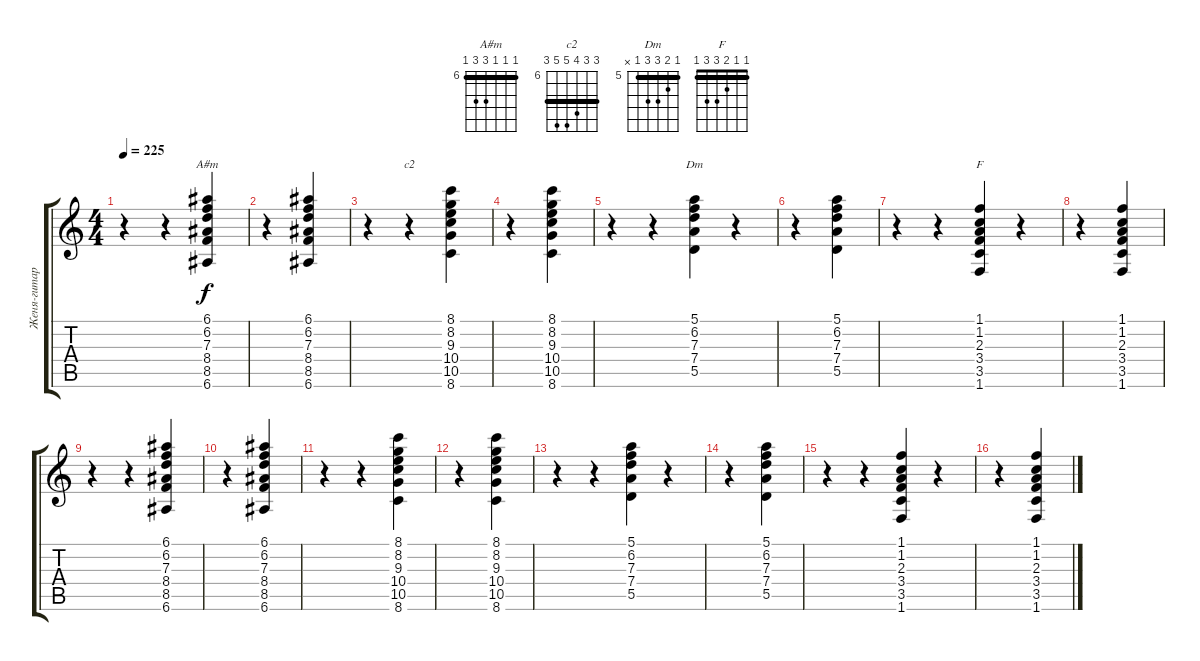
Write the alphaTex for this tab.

\track ("Женя-гитара" "Женя-гитар") {instrument acousticguitarsteel}
\staff {score tabs}
\tuning (E4 B3 G3 D3 A2 E2) {hide}
\chord ("A#m" 6 6 6 8 8 6) {firstfret 6 barre 6}
\chord ("c2" 8 8 9 10 10 8) {firstfret 6 barre 8}
\chord ("Dm" 5 6 7 7 5 x) {firstfret 5 barre 5}
\chord ("F" 1 1 2 3 3 1) {barre 1}
\ts (4 4)
\tempo 225
\clef g2
\ks c
r.4{dy f} r.4 (6.1 6.2 7.3 8.4 8.5 6.6).4{ch "A#m"} |
r.4 (6.1 6.2 7.3 8.4 8.5 6.6).4 |
r.4 r.4{ch "c2"} (8.1 8.2 9.3 10.4 10.5 8.6).4 |
r.4 (8.1 8.2 9.3 10.4 10.5 8.6).4 |
r.4 r.4 (5.1 6.2 7.3 7.4 5.5).4{ch "Dm"} r.4 |
r.4 (5.1 6.2 7.3 7.4 5.5).4 |
r.4 r.4 (1.1 1.2 2.3 3.4 3.5 1.6).4{ch "F"} r.4 |
r.4 (1.1 1.2 2.3 3.4 3.5 1.6).4 |
r.4 r.4 (6.1 6.2 7.3 8.4 8.5 6.6).4 |
r.4 (6.1 6.2 7.3 8.4 8.5 6.6).4 |
r.4 r.4 (8.1 8.2 9.3 10.4 10.5 8.6).4 |
r.4 (8.1 8.2 9.3 10.4 10.5 8.6).4 |
r.4 r.4 (5.1 6.2 7.3 7.4 5.5).4 r.4 |
r.4 (5.1 6.2 7.3 7.4 5.5).4 |
r.4 r.4 (1.1 1.2 2.3 3.4 3.5 1.6).4 r.4 |
r.4 (1.1 1.2 2.3 3.4 3.5 1.6).4
